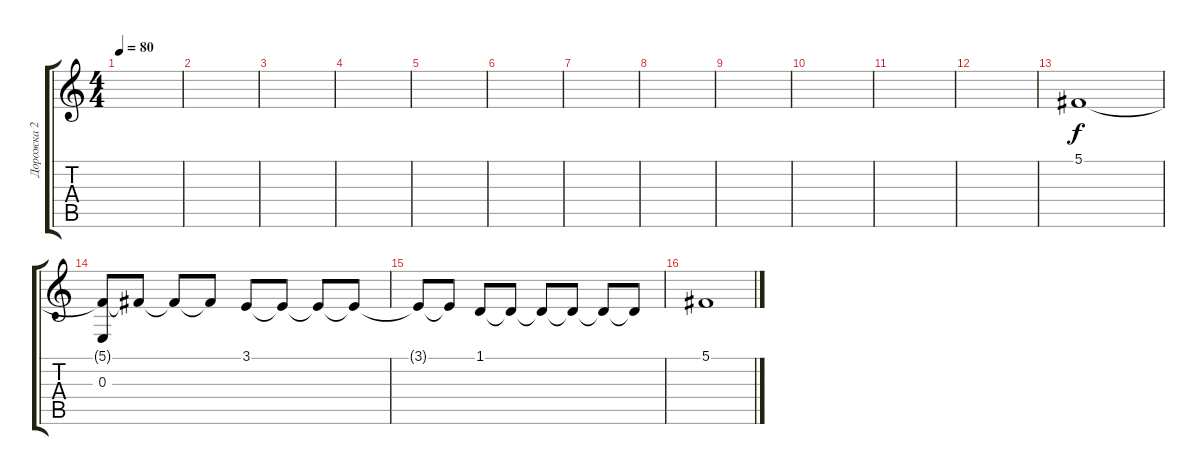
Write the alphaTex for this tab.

\track ("Дорожка 2" "Дорожка 2") {instrument pad2warm}
\staff {score tabs}
\tuning (Db4 Ab3 E3 B2 Gb2 Db2) {hide}
\ts (4 4)
\tempo 80
\clef g2
\ks c
|
|
|
|
|
|
|
|
|
|
|
|
5.1.1 |
(5.1{t} 0.3).8 5.1{t}.8 5.1{t}.8 5.1{t}.8 3.1.8 3.1{t}.8 3.1{t}.8 3.1{t}.8 |
3.1{t}.8 3.1{t}.8 1.1.8 1.1{t}.8 1.1{t}.8 1.1{t}.8 1.1{t}.8 1.1{t}.8 |
5.1.1
